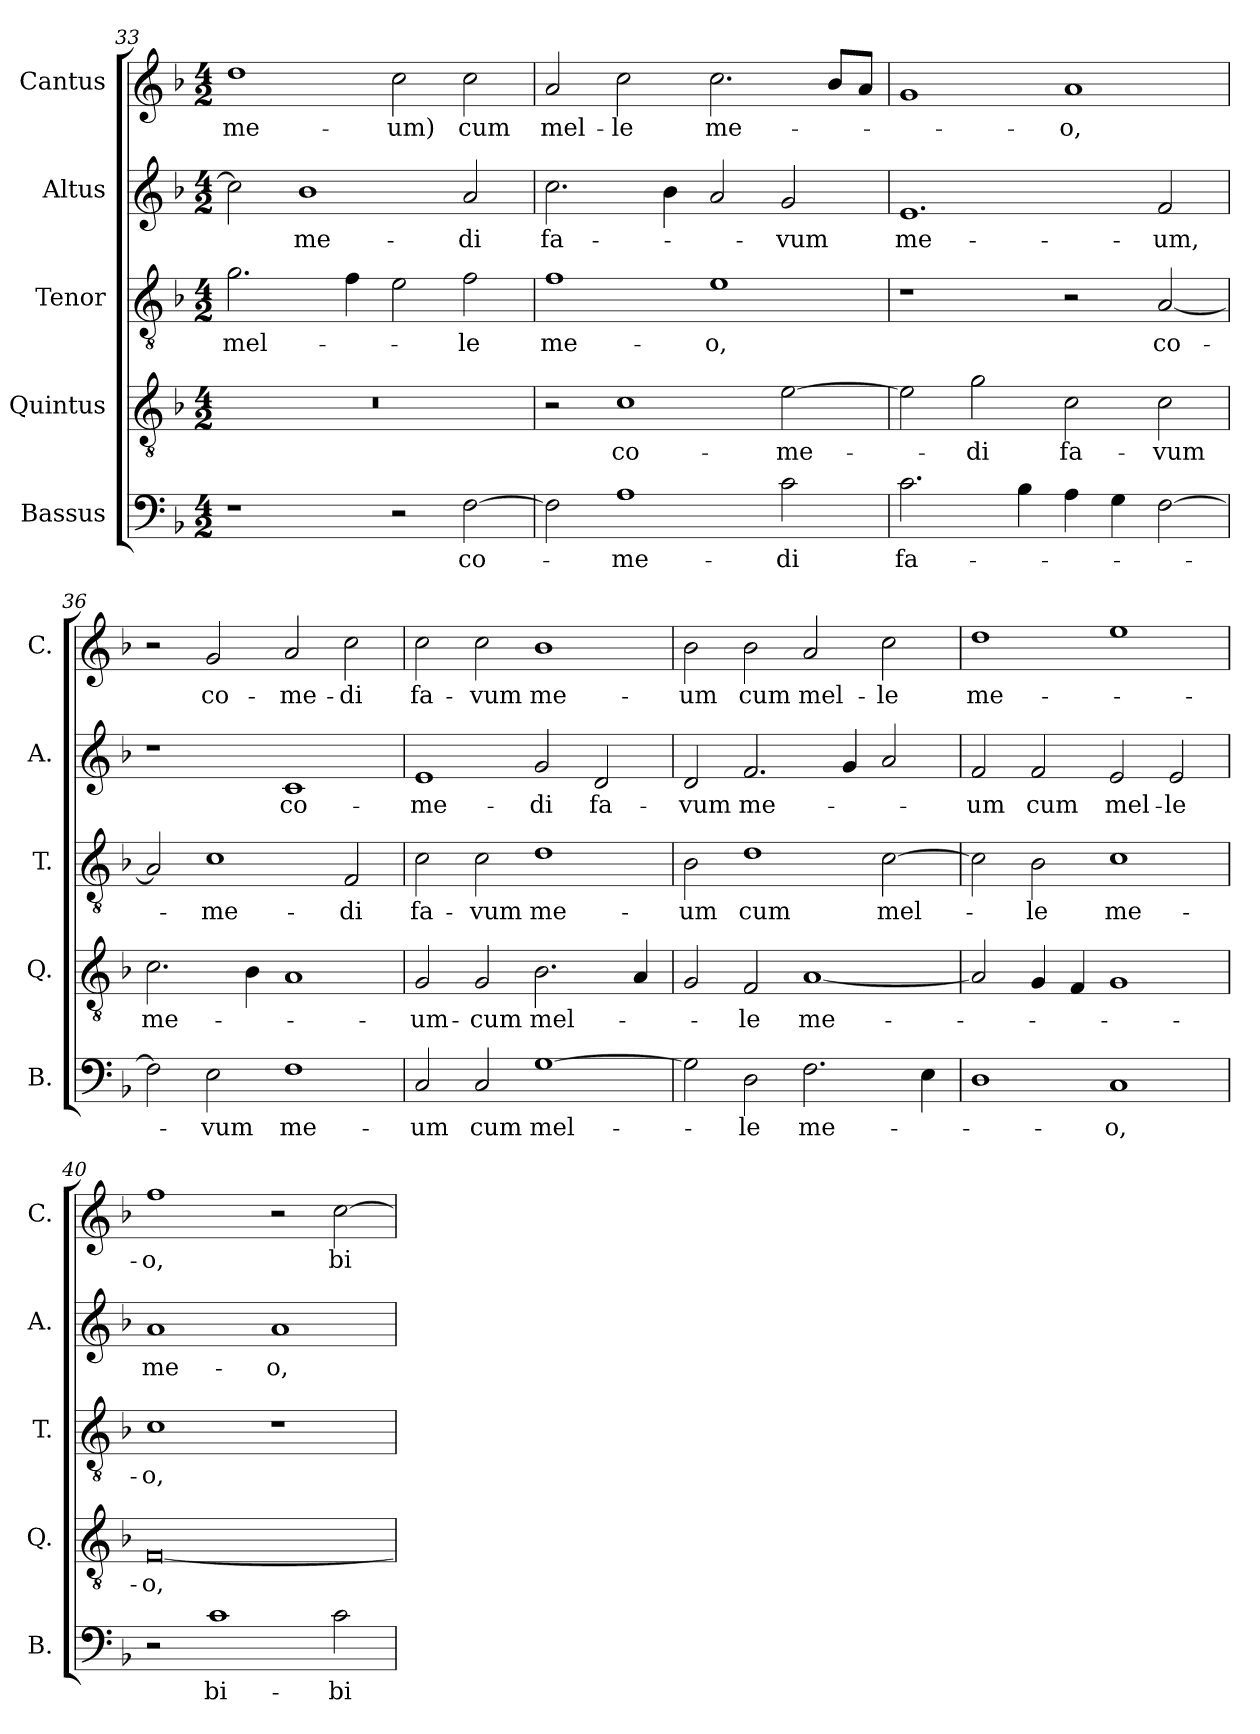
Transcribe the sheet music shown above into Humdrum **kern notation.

**kern	**text	**kern	**text	**kern	**text	**kern	**text	**kern	**text
*part5	*part5	*part4	*part4	*part3	*part3	*part2	*part2	*part1	*part1
*staff5	*staff5	*staff4	*staff4	*staff3	*staff3	*staff2	*staff2	*staff1	*staff1
*I"Bassus	*	*I"Quintus	*	*I"Tenor	*	*I"Altus	*	*I"Cantus	*
*I'B.	*	*I'Q.	*	*I'T.	*	*I'A.	*	*I'C.	*
*clefF4	*	*clefGv2	*	*clefGv2	*	*clefG2	*	*clefG2	*
*k[b-]	*	*k[b-]	*	*k[b-]	*	*k[b-]	*	*k[b-]	*
*M4/2	*	*M4/2	*	*M4/2	*	*M4/2	*	*M4/2	*
=33	=33	=33	=33	=33	=33	=33	=33	=33	=33
1r	.	0r	.	2.g\	mel-	2cc\]	.	1dd	me­-
.	.	.	.	.	.	1b-	-me-	.	.
.	.	.	.	4f\	.	.	.	.	.
2r	.	.	.	2e\	.	.	.	2cc\	-um)
[2F\	co-	.	.	2f\	-le	2a/	-di	2cc\	cum
=34	=34	=34	=34	=34	=34	=34	=34	=34	=34
2F\]	.	2r	.	1f	me-	2.cc\	fa-	2a/	mel­-
1A	-me-	1c	co-	.	.	.	.	2cc\	-le
.	.	.	.	.	.	4b-\	.	.	.
.	.	.	.	1e	-o,	2a/	.	2.cc\	me­-
2c\	-di	[2e\	-me-	.	.	2g/	-vum	.	.
.	.	.	.	.	.	.	.	8b-/L	.
.	.	.	.	.	.	.	.	8a/J	.
=35	=35	=35	=35	=35	=35	=35	=35	=35	=35
2.c\	fa­-	2e\]	.	1r	.	1.e	me­-	1g	.
.	.	2g\	-di	.	.	.	.	.	.
4B-\	.	.	.	.	.	.	.	.	.
4A\	.	2c\	fa­-	2r	.	.	.	1a	-o,
4G\	.	.	.	.	.	.	.	.	.
[2F\	.	2c\	-vum	[2A/	co-	2f/	-um,	.	.
=36	=36	=36	=36	=36	=36	=36	=36	=36	=36
2F\]	.	2.c\	me-	2A/]	.	1r	.	2r	.
2E\	-vum	.	.	1c	-me­-	.	.	2g/	co-
.	.	4B-\	.	.	.	.	.	.	.
1F	me­-	1A	.	.	.	1c	co-	2a/	-me­-
.	.	.	.	2F/	-di	.	.	2cc\	-di
=37	=37	=37	=37	=37	=37	=37	=37	=37	=37
2C/	-um	2G/	-um-	2c\	fa-	1e	-me­-	2cc\	fa-
2C/	cum	2G/	-cum	2c\	-vum	.	.	2cc\	-vum
[1G	mel-	2.B-\	mel­-	1d	me­-	2g/	-di	1b-	me­-
.	.	.	.	.	.	2d/	fa-	.	.
.	.	4A/	.	.	.	.	.	.	.
=38	=38	=38	=38	=38	=38	=38	=38	=38	=38
2G\]	.	2G/	.	2B-\	-um	2d/	-vum	2b-\	-um
2D\	-le	2F/	-le	1d	cum	2.f/	me-	2b-\	cum
2.F\	me-	[1A	me-	.	.	.	.	2a/	mel­-
.	.	.	.	.	.	4g/	.	.	.
.	.	.	.	[2c\	mel-	2a/	.	2cc\	-le
4E\	.	.	.	.	.	.	.	.	.
=39	=39	=39	=39	=39	=39	=39	=39	=39	=39
1D	.	2A/]	.	2c\]	.	2f/	-um	1dd	me-
.	.	4G/	.	2B-\	-le	2f/	cum	.	.
.	.	4F/	.	.	.	.	.	.	.
1C	-o,	1G	.	1c	me-	2e/	mel­-	1ee	.
.	.	.	.	.	.	2e/	-le	.	.
=40	=40	=40	=40	=40	=40	=40	=40	=40	=40
2r	.	[0F	-o,	1c	-o,	1a	me-	1ff	-o,
1c	bi-	.	.	.	.	.	.	.	.
.	.	.	.	1r	.	1a	-o,	2r	.
2c\	-bi	.	.	.	.	.	.	[2cc\	bi­-
=	=	=	=	=	=	=	=	=	=
*-	*-	*-	*-	*-	*-	*-	*-	*-	*-
